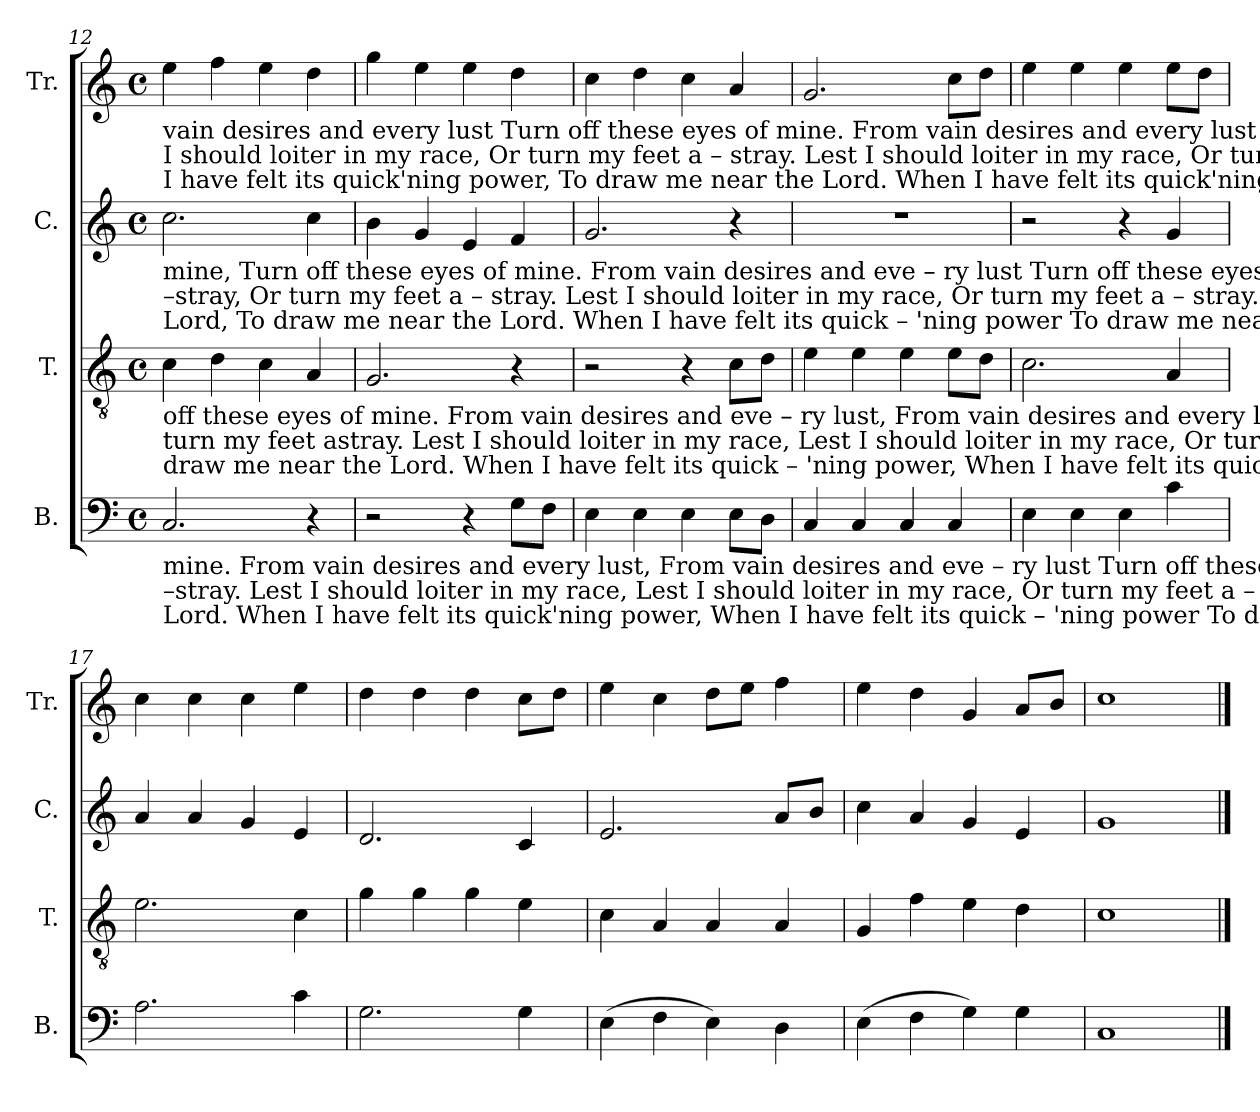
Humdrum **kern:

**kern	**kern	**kern	**kern
*part4	*part3	*part2	*part1
*staff4	*staff3	*staff2	*staff1
*I"B.	*I"T.	*I"C.	*I"Tr.
*I'B.	*I'T.	*I'C.	*I'Tr.
!!LO:LB:g=z
*clefF4	*clefGv2	*clefG2	*clefG2
*k[]	*k[]	*k[]	*k[]
*M4/4	*M4/4	*M4/4	*M4/4
*met(c)	*met(c)	*met(c)	*met(c)
=12	=12	=12	=12
!	!	!	!LO:TX:b:t=vain desires and every lust Turn off these eyes of mine.    From vain desires and every lust Turn off these eyes of mine, Turn off these eyes of mine, of mine.
!	!	!	!LO:TX:b:t=I should loiter in  my race,  Or turn my feet  a  –  stray.      Lest I should  loiter   in my race,  Or  turn  my  feet  a–stray,  Or  turn my feet a – stray,  a – stray.
!	!	!	!LO:TX:b:t=I have felt its quick'ning power, To draw me near the Lord. When I have felt its quick'ning power, To draw me near the Lord, To draw me near the Lord, the Lord.
!	!	!LO:TX:b:t=mine,     Turn off these eyes of mine.                                                          From vain desires and eve   –   ry       lust              Turn off these eyes  of  mine.	!
!	!	!LO:TX:b:t=–stray,    Or  turn my feet  a – stray.                                                           Lest I  should  loiter    in           my     race,              Or  turn my  feet  a  – stray.	!
!	!	!LO:TX:b:t=Lord,       To draw me near the Lord.                                                           When I have felt its  quick   –  'ning   power             To draw me near  the  Lord.	!
!	!LO:TX:b:t=off these eyes of mine.                           From vain desires and   eve     –    ry      lust,       From vain desires and  every  lust  Turn off these eyes of  mine.	!	!
!	!LO:TX:b:t=turn my feet astray.                                 Lest   I  should loiter     in             my    race,       Lest  I  should  loiter  in  my  race,  Or  turn my  feet  a  – stray.	!	!
!	!LO:TX:b:t=draw me near the Lord.                          When  I  have  felt  its   quick  –   'ning  power,    When I have felt its quickening power, To draw me near the Lord.	!	!
!LO:TX:b:t=mine.                             From vain desires and every lust, From  vain desires and  eve    –   ry     lust        Turn     off               these   eyes        of       mine.	!	!	!
!LO:TX:b:t=–stray.                           Lest  I  should  loiter in  my  race,  Lest  I  should   loiter    in         my    race,        Or       turn             my       feet         a   –   stray.	!	!	!
!LO:TX:b:t=Lord.                              When I have felt its quick'ning power, When I have felt its quick – 'ning  power     To      draw            me       near        the      Lord.	!	!	!
2.C/	4c\	2.cc\	4ee\
.	4d\	.	4ff\
.	4c\	.	4ee\
4r	4A/	4cc\	4dd\
=13	=13	=13	=13
2r	2.G/	4b\	4gg\
.	.	4g/	4ee\
4r	.	4e/	4ee\
8G\L	4r	4f/	4dd\
8F\J	.	.	.
=14	=14	=14	=14
4E\	2r	2.g/	4cc\
4E\	.	.	4dd\
4E\	4r	.	4cc\
8E\L	8c\L	4r	4a/
8D\J	8d\J	.	.
=15	=15	=15	=15
4C/	4e\	1r	2.g/
4C/	4e\	.	.
4C/	4e\	.	.
4C/	8e\L	.	8cc\L
.	8d\J	.	8dd\J
=16	=16	=16	=16
4E\	2.c\	2r	4ee\
4E\	.	.	4ee\
4E\	.	4r	4ee\
4c\	4A/	4g/	8ee\L
.	.	.	8dd\J
=17	=17	=17	=17
2.A\	2.e\	4a/	4cc\
.	.	4a/	4cc\
.	.	4g/	4cc\
4c\	4c\	4e/	4ee\
=18	=18	=18	=18
2.G\	4g\	2.d/	4dd\
.	4g\	.	4dd\
.	4g\	.	4dd\
4G\	4e\	4c/	8cc\L
.	.	.	8dd\J
=19	=19	=19	=19
(>4E\	4c\	2.e/	4ee\
4F\	4A/	.	4cc\
4E\)	4A/	.	8dd\L
.	.	.	8ee\J
4D\	4A/	8a/L	4ff\
.	.	8b/J	.
=20	=20	=20	=20
(>4E\	4G/	4cc\	4ee\
4F\	4f\	4a/	4dd\
4G\)	4e\	4g/	4g/
4G\	4d\	4e/	8a/L
.	.	.	8b/J
=21	=21	=21	=21
1C	1c	1g	1cc
==	==	==	==
*-	*-	*-	*-
